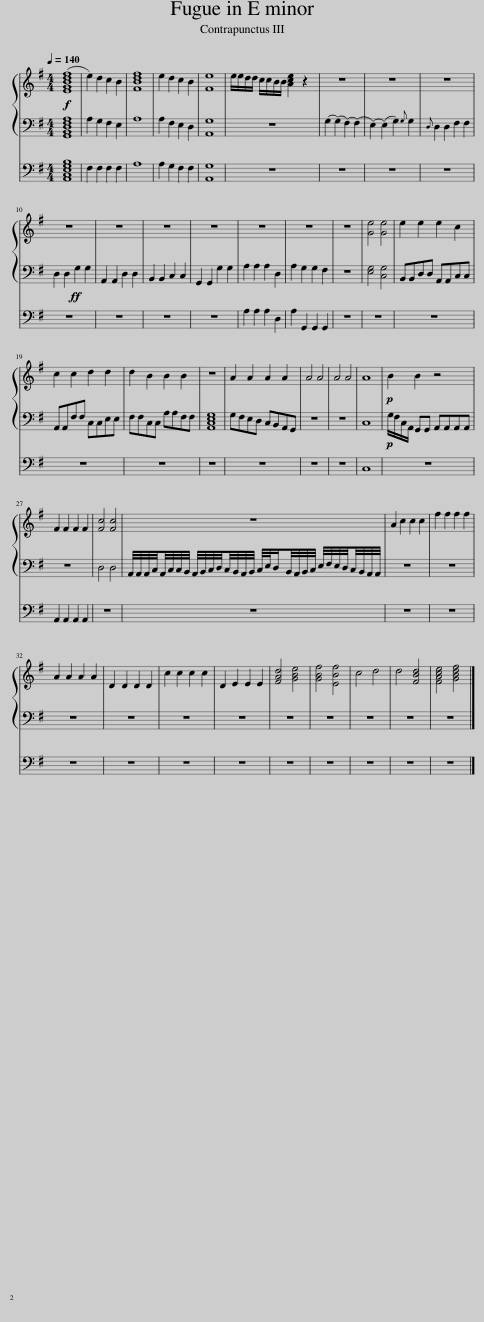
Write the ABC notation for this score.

X:1
%%score { 1 | 2 | 3 }
L:1/8
Q:1/4=140
M:4/4
I:linebreak $
K:G
V:1 treble
V:2 bass
V:3 bass
V:1
!f! ([EGBdf]8 | e2) d2 c2 B2 | [FBdf]8 | e2 d2 c2 B2 | [Fe]8 | %5
 e/e/d/d/ c/c/B/B/ [Ace]2 z2 | z8 | z8 | z8 |$ z8 | %10
 z8 | z8 | z8 | z8 | z8 | %15
 z8 | [Ge]4 [Ge]4 | e2 e2 e2 c2 |$ c2 c2 d2 d2 | d2 B2 B2 B2 | %20
 z8 | A2 A2 A2 A2 | A4 A4 | A4 A4 | A8 | %25
!p! B2 B2 z4 |$ F2 F2 F2 F2 | [Fc]4 [Fc]4 | z8 | A2 c2 c2 c2 | %30
 f2 f2 f2 f2 |$ A2 A2 A2 A2 | D2 D2 D2 D2 | c2 c2 c2 c2 | D2 E2 E2 E2 | %35
 [FAd]4 [GBe]4 | [GBf]4 [EBf]4 | c4 d4 | d4 [FBd]4 | [FAce]4 [GBdf]4 |] %40
V:2
 [G,,B,,D,F,A,]8 | A,2 G,2 F,2 E,2 | A,8 | A,2 F,2 E,2 D,2 | [A,,G,]8 | %5
 z8 | (G,2 (G,2) (F,2) (F,2) | (E,2) (E,2) G,2){G,} G,2 |{D,} D,2 D,2 F,2 F,2 |$ D,2 D,2!ff! G,2 G,2 | %10
 A,,2 A,,2 D,2 D,2 | B,,2 B,,2 C,2 C,2 | G,,2 G,,2 G,2 G,2 | A,2 A,2 A,2 D,2 | A,2 G,2 G,2 F,2 | %15
 z8 | [E,G,]4 [C,G,]4 | B,,B,,D,D, A,,A,,C,C, |$ A,,A,,F,F, C,C,E,E, | F,F,C,C, A,A,F,F, | %20
 [A,,C,E,G,]8 | G,F,E,D, C,B,,A,,G,, | z8 | z8 | C,8 | %25
!p! G,/F,/C,/A,,/ G,,G,, A,,A,,A,,A,, |$ z8 | D,4 D,4 | A,,/4A,,/4A,,/4C,/4A,,/4C,/4C,/4B,,/4 A,,/4B,,/4C,/4D,/4C,/4B,,/4A,,/4B,,/4 C,/4E,/4D,/B,,/4A,,/4B,,/4C,/4 E,/4F,/4E,/4D,/4C,/4B,,/4A,,/4A,,/4 | z8 | %30
 z8 |$ z8 | z8 | z8 | z8 | %35
 z8 | z8 | z8 | z8 | z8 |] %40
V:3
 [A,,C,E,G,B,]8 | F,2 F,2 F,2 F,2 | A,8 | A,2 G,2 F,2 F,2 | [A,,G,]8 | %5
 z8 | z8 | z8 | z8 |$ z8 | %10
 z8 | z8 | z8 | A,2 A,2 A,2 D,2 | A,2 G,,2 G,,2 G,,2 | %15
 z8 | z8 | z8 |$ z8 | z8 | %20
 z8 | z8 | z8 | z8 | C,8 | %25
 z8 |$ A,,2 A,,2 A,,2 A,,2 | z8 | z8 | z8 | %30
 z8 |$ z8 | z8 | z8 | z8 | %35
 z8 | z8 | z8 | z8 | z8 |] %40
